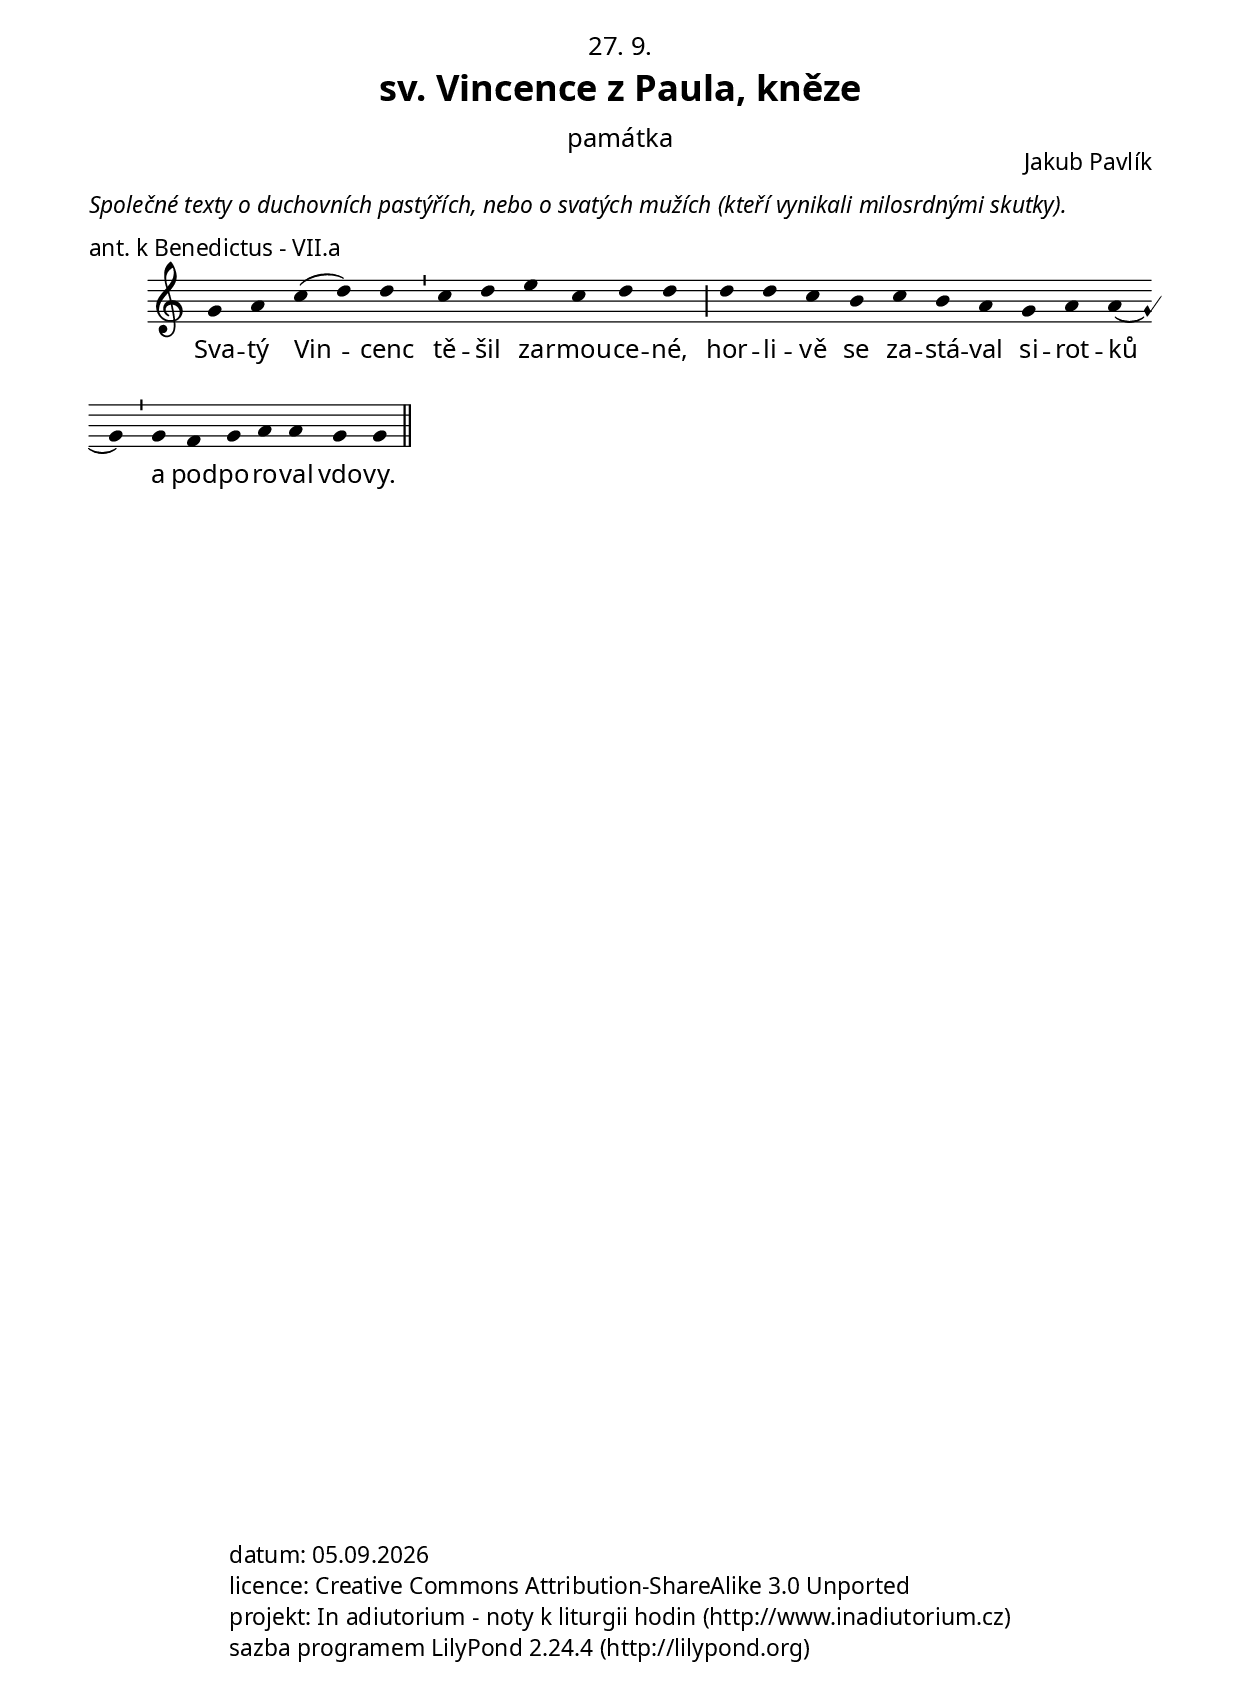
\version "2.19.16"

\include "../spolecne.ly"

\header {
  title = \markup\titleSvatek
            "sv. Vincence z Paula, kněze"
            "památka"
            "27. 9."
  composer = "Jakub Pavlík"
}

\markup\communia #'(#:pastyr #:milosrdny)

\score {
  \relative c'' {
    \choralniRezim
    g4 a c( d) d \barMin
    c d e c d d \barMaior
    d d c b c b a g a a( g) \barMin
    g f g a a g g \barFinalis
  }
  \addlyrics {
    Sva -- tý Vin -- cenc
    tě -- šil za -- rmou -- ce -- né,
    hor -- li -- vě se za -- stá -- val si -- rot -- ků
    a pod -- po -- ro -- val vdo -- vy.
  }
  \header {
    quid = "ant. k Benedictus"
    modus = "VII"
    differentia = "a"
    psalmus = ""
    id = "aben"
    piece = \markup {\sestavTitulekBezZalmu}
  }
}